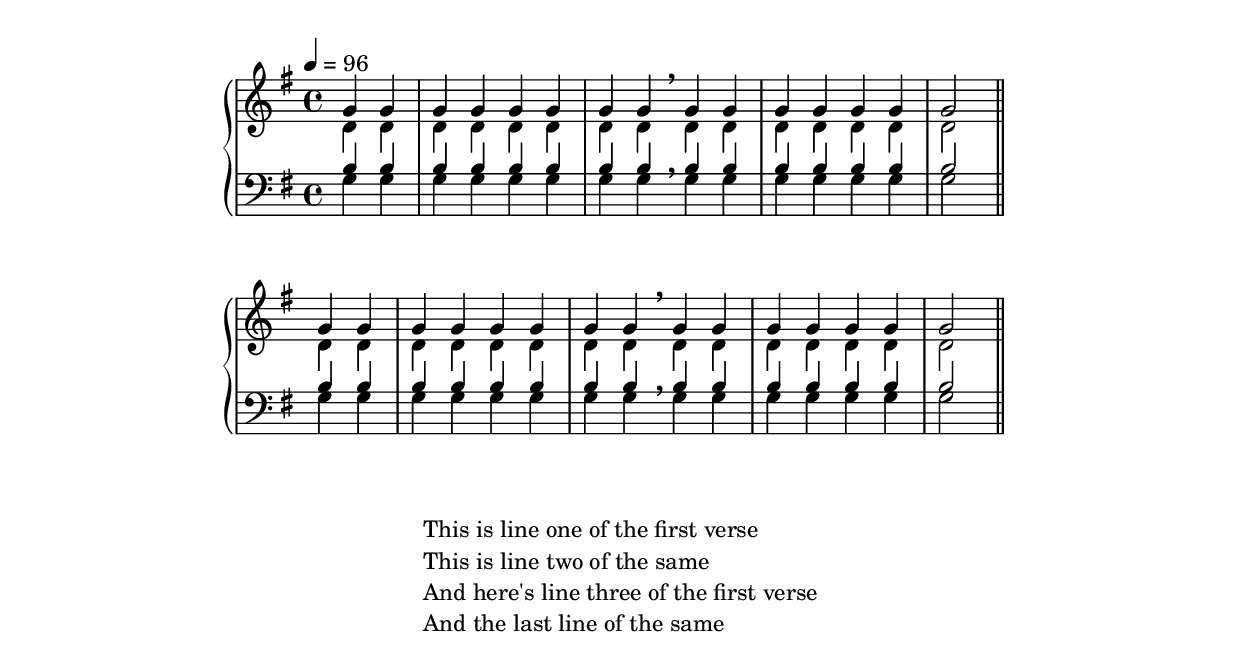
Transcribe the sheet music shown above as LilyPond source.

%% DO NOT EDIT this file manually; it is automatically
%% generated from LSR http://lsr.dsi.unimi.it
%% Make any changes in LSR itself, or in Documentation/snippets/new/ ,
%% and then run scripts/auxiliar/makelsr.py
%%
%% This file is in the public domain.
\version "2.12.2"

\header {
  lsrtags = "vocal-music, template"

%% Translation of GIT committish: d0a39a10d625c28a43acd9641aefeb2c7218ab41
  texidoces = "
  Este fragmento de código muestra una forma de preparar un himno cuando
cada línea comienza con un compás parcial.  También muestra cómo
añadir los versos como texto independiente debajo de la música.

"

  doctitlees = "Plantilla para himnos"
%%    Translation of GIT committish: ab9e3136d78bfaf15cc6d77ed1975d252c3fe506

  texidocde = "
Dieses Beispiel zeigt eine Möglichkeit, eine Hymnusmelodie zu setzen, in
der jede Zeiel mit einem Auftakt beginnt und einem unvollständigen
Takt abschließt.  Es zeigt auch, wie man die Strophen als allein stehenden
Text unter die Noten hinzufügt.

"
  doctitlede = "Hymnus-Vorlage"


%% Translation of GIT committish: 26375d5016d8d180fc914bfd07cf76f4168f2e37

  texidocfr = "
Le code ci-dessous illustre la manière d'agencer un cantique liturgique
dans lequel chaque ligne débute et se termine par une mesure incomplète.
Vous noterez par ailleurs l'affichage des paroles indépendamment de la
musique.

"
  doctitlefr = "Modèle pour cantique"

  texidoc = "
This code shows one way of setting out a hymn tune when each line
starts and ends with a partial measure.  It also shows how to add the
verses as stand-alone text under the music.

"
  doctitle = "Hymn template"
} % begin verbatim

Timeline = {
  \time 4/4
  \tempo 4=96
  \partial 2
  s2 | s1 | s2 \breathe s2 | s1 | s2 \bar "||" \break
  s2 | s1 | s2 \breathe s2 | s1 | s2 \bar "||"
}

SopranoMusic = \relative g' {
  g4 g | g g g g | g g g g | g g g g | g2
  g4 g | g g g g | g g g g | g g g g | g2
}

AltoMusic = \relative c' {
  d4 d | d d d d | d d d d | d d d d | d2
  d4 d | d d d d | d d d d | d d d d | d2
}

TenorMusic = \relative a {
  b4 b | b b b b | b b b b | b b b b | b2
  b4 b | b b b b | b b b b | b b b b | b2
}

BassMusic =  \relative g {
  g4 g | g g g g | g g g g | g g g g | g2
  g4 g | g g g g | g g g g | g g g g | g2
}

global = {
 \key g \major
}

\score {  % Start score
  <<
    \new PianoStaff <<  % Start pianostaff
      \new Staff <<  % Start Staff = RH
        \global
        \clef "treble"
        \new Voice = "Soprano" <<  % Start Voice = "Soprano"
          \Timeline
          \voiceOne
          \SopranoMusic
        >>  % End Voice = "Soprano"
        \new Voice = "Alto" <<  % Start Voice = "Alto"
          \Timeline
          \voiceTwo
          \AltoMusic
        >>  % End Voice = "Alto"
      >>  % End Staff = RH
      \new Staff <<  % Start Staff = LH
        \global
        \clef "bass"
        \new Voice = "Tenor" <<  % Start Voice = "Tenor"
          \Timeline
          \voiceOne
          \TenorMusic
        >>  % End Voice = "Tenor"
        \new Voice = "Bass" <<  % Start Voice = "Bass"
          \Timeline
          \voiceTwo
          \BassMusic
        >>  % End Voice = "Bass"
      >>  % End Staff = LH
    >>  % End pianostaff
  >>
}  % End score

\markup {
  \fill-line {
    ""
    {
      \column {
        \left-align {
          "This is line one of the first verse"
          "This is line two of the same"
          "And here's line three of the first verse"
          "And the last line of the same"
        }
      }
    }
    ""
  }
}

\paper {  % Start paper block
  indent = 0     % don't indent first system
  line-width = 130   % shorten line length to suit music
}  % End paper block

